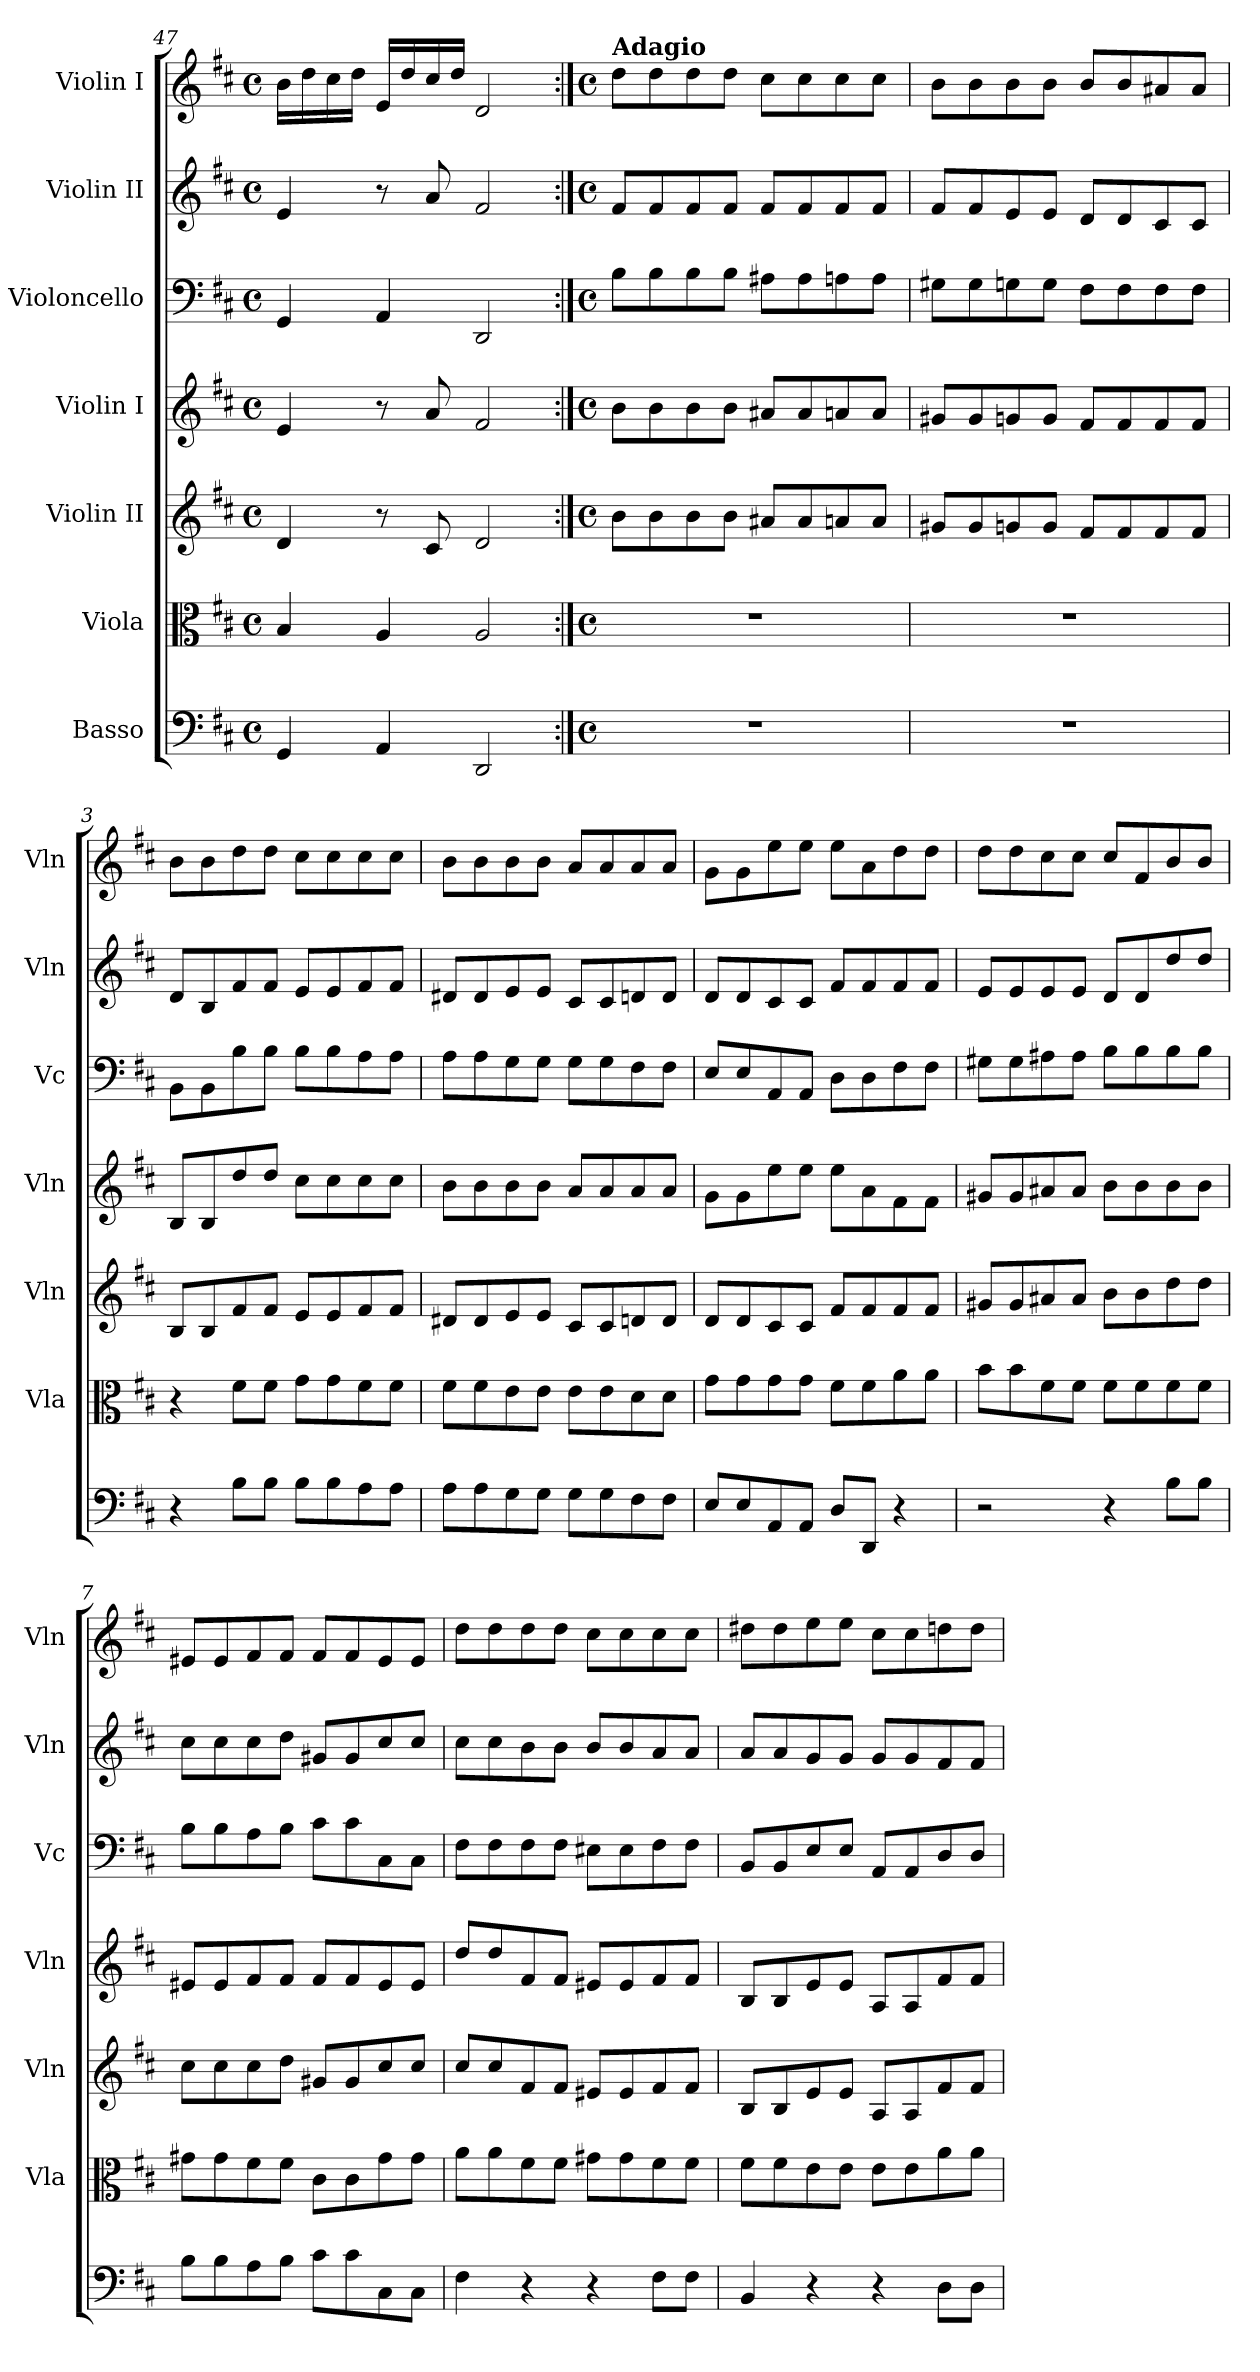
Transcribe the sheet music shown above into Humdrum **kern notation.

**kern	**kern	**kern	**kern	**kern	**kern	**kern
*part7	*part6	*part5	*part4	*part3	*part2	*part1
*staff7	*staff6	*staff5	*staff4	*staff3	*staff2	*staff1
*I"Basso	*I"Viola	*I"Violin II	*I"Violin I	*I"Violoncello	*I"Violin II	*I"Violin I
*	*I'Vla	*I'Vln	*I'Vln	*I'Vc	*I'Vln	*I'Vln
*clefF4	*clefC3	*clefG2	*clefG2	*clefF4	*clefG2	*clefG2
*k[f#c#]	*k[f#c#]	*k[f#c#]	*k[f#c#]	*k[f#c#]	*k[f#c#]	*k[f#c#]
*M4/4	*M4/4	*M4/4	*M4/4	*M4/4	*M4/4	*M4/4
*met(c)	*met(c)	*met(c)	*met(c)	*met(c)	*met(c)	*met(c)
=47	=47	=47	=47	=47	=47	=47
4GG/	4B/	4d/	4e/	4GG/	4e/	16b\LL
.	.	.	.	.	.	16dd\
.	.	.	.	.	.	16cc#\
.	.	.	.	.	.	16dd\JJ
4AA/	4A/	8r	8r	4AA/	8r	16e/LL
.	.	.	.	.	.	16dd/
.	.	8c#/	8a/	.	8a/	16cc#/
.	.	.	.	.	.	16dd/JJ
2DD/	2A/	2d/	2f#/	2DD/	2f#/	2d/
!!LO:PB:g=z
=1:|!	=1:|!	=1:|!	=1:|!	=1:|!	=1:|!	=1:|!
*M4/4	*M4/4	*M4/4	*M4/4	*M4/4	*M4/4	*M4/4
*met(c)	*met(c)	*met(c)	*met(c)	*met(c)	*met(c)	*met(c)
!	!	!	!	!	!	!LO:TX:a:B:t=Adagio
1r	1r	8b\L	8b\L	8B\L	8f#/L	8dd\L
.	.	8b\	8b\	8B\	8f#/	8dd\
.	.	8b\	8b\	8B\	8f#/	8dd\
.	.	8b\J	8b\J	8B\J	8f#/J	8dd\J
.	.	8a#X/L	8a#X/L	8A#X\L	8f#/L	8cc#\L
.	.	8a#/	8a#/	8A#\	8f#/	8cc#\
.	.	8an/	8an/	8An\	8f#/	8cc#\
.	.	8a/J	8a/J	8A\J	8f#/J	8cc#\J
=2	=2	=2	=2	=2	=2	=2
1r	1r	8g#X/L	8g#X/L	8G#X\L	8f#/L	8b\L
.	.	8g#/	8g#/	8G#\	8f#/	8b\
.	.	8gn/	8gn/	8Gn\	8e/	8b\
.	.	8g/J	8g/J	8G\J	8e/J	8b\J
.	.	8f#/L	8f#/L	8F#\L	8d/L	8b/L
.	.	8f#/	8f#/	8F#\	8d/	8b/
.	.	8f#/	8f#/	8F#\	8c#/	8a#X/
.	.	8f#/J	8f#/J	8F#\J	8c#/J	8a#/J
=3	=3	=3	=3	=3	=3	=3
4r	4r	8B/L	8B/L	8BB\L	8d/L	8b\L
.	.	8B/	8B/	8BB\	8B/	8b\
8B\L	8f#\L	8f#/	8dd/	8B\	8f#/	8dd\
8B\J	8f#\J	8f#/J	8dd/J	8B\J	8f#/J	8dd\J
8B\L	8g\L	8e/L	8cc#\L	8B\L	8e/L	8cc#\L
8B\	8g\	8e/	8cc#\	8B\	8e/	8cc#\
8A\	8f#\	8f#/	8cc#\	8A\	8f#/	8cc#\
8A\J	8f#\J	8f#/J	8cc#\J	8A\J	8f#/J	8cc#\J
=4	=4	=4	=4	=4	=4	=4
8A\L	8f#\L	8d#X/L	8b\L	8A\L	8d#X/L	8b\L
8A\	8f#\	8d#/	8b\	8A\	8d#/	8b\
8G\	8e\	8e/	8b\	8G\	8e/	8b\
8G\J	8e\J	8e/J	8b\J	8G\J	8e/J	8b\J
8G\L	8e\L	8c#/L	8a/L	8G\L	8c#/L	8a/L
8G\	8e\	8c#/	8a/	8G\	8c#/	8a/
8F#\	8d\	8dn/	8a/	8F#\	8dn/	8a/
8F#\J	8d\J	8d/J	8a/J	8F#\J	8d/J	8a/J
=5	=5	=5	=5	=5	=5	=5
8E/L	8g\L	8d/L	8g\L	8E/L	8d/L	8g\L
8E/	8g\	8d/	8g\	8E/	8d/	8g\
8AA/	8g\	8c#/	8ee\	8AA/	8c#/	8ee\
8AA/J	8g\J	8c#/J	8ee\J	8AA/J	8c#/J	8ee\J
8D/L	8f#\L	8f#/L	8ee\L	8D\L	8f#/L	8ee\L
8DD/J	8f#\	8f#/	8a\	8D\	8f#/	8a\
4r	8a\	8f#/	8f#\	8F#\	8f#/	8dd\
.	8a\J	8f#/J	8f#\J	8F#\J	8f#/J	8dd\J
!!LO:LB:g=z
=6	=6	=6	=6	=6	=6	=6
2r	8b\L	8g#X/L	8g#X/L	8G#X\L	8e/L	8dd\L
.	8b\	8g#/	8g#/	8G#\	8e/	8dd\
.	8f#\	8a#X/	8a#X/	8A#X\	8e/	8cc#\
.	8f#\J	8a#/J	8a#/J	8A#\J	8e/J	8cc#\J
4r	8f#\L	8b\L	8b\L	8B\L	8d/L	8cc#/L
.	8f#\	8b\	8b\	8B\	8d/	8f#/
8B\L	8f#\	8dd\	8b\	8B\	8dd/	8b/
8B\J	8f#\J	8dd\J	8b\J	8B\J	8dd/J	8b/J
=7	=7	=7	=7	=7	=7	=7
8B\L	8g#X\L	8cc#\L	8e#X/L	8B\L	8cc#\L	8e#X/L
8B\	8g#\	8cc#\	8e#/	8B\	8cc#\	8e#/
8A\	8f#\	8cc#\	8f#/	8A\	8cc#\	8f#/
8B\J	8f#\J	8dd\J	8f#/J	8B\J	8dd\J	8f#/J
8c#\L	8c#\L	8g#X/L	8f#/L	8c#\L	8g#X/L	8f#/L
8c#\	8c#\	8g#/	8f#/	8c#\	8g#/	8f#/
8C#\	8g#\	8cc#/	8e#/	8C#\	8cc#/	8e#/
8C#\J	8g#\J	8cc#/J	8e#/J	8C#\J	8cc#/J	8e#/J
=8	=8	=8	=8	=8	=8	=8
4F#\	8a\L	8cc#/L	8dd/L	8F#\L	8cc#\L	8dd\L
.	8a\	8cc#/	8dd/	8F#\	8cc#\	8dd\
4r	8f#\	8f#/	8f#/	8F#\	8b\	8dd\
.	8f#\J	8f#/J	8f#/J	8F#\J	8b\J	8dd\J
4r	8g#X\L	8e#X/L	8e#X/L	8E#X\L	8b/L	8cc#\L
.	8g#\	8e#/	8e#/	8E#\	8b/	8cc#\
8F#\L	8f#\	8f#/	8f#/	8F#\	8a/	8cc#\
8F#\J	8f#\J	8f#/J	8f#/J	8F#\J	8a/J	8cc#\J
=9	=9	=9	=9	=9	=9	=9
4BB/	8f#\L	8B/L	8B/L	8BB/L	8a/L	8dd#X\L
.	8f#\	8B/	8B/	8BB/	8a/	8dd#\
4r	8e\	8e/	8e/	8E/	8g/	8ee\
.	8e\J	8e/J	8e/J	8E/J	8g/J	8ee\J
4r	8e\L	8A/L	8A/L	8AA/L	8g/L	8cc#\L
.	8e\	8A/	8A/	8AA/	8g/	8cc#\
8D\L	8a\	8f#/	8f#/	8D/	8f#/	8ddn\
8D\J	8a\J	8f#/J	8f#/J	8D/J	8f#/J	8dd\J
=	=	=	=	=	=	=
*-	*-	*-	*-	*-	*-	*-
